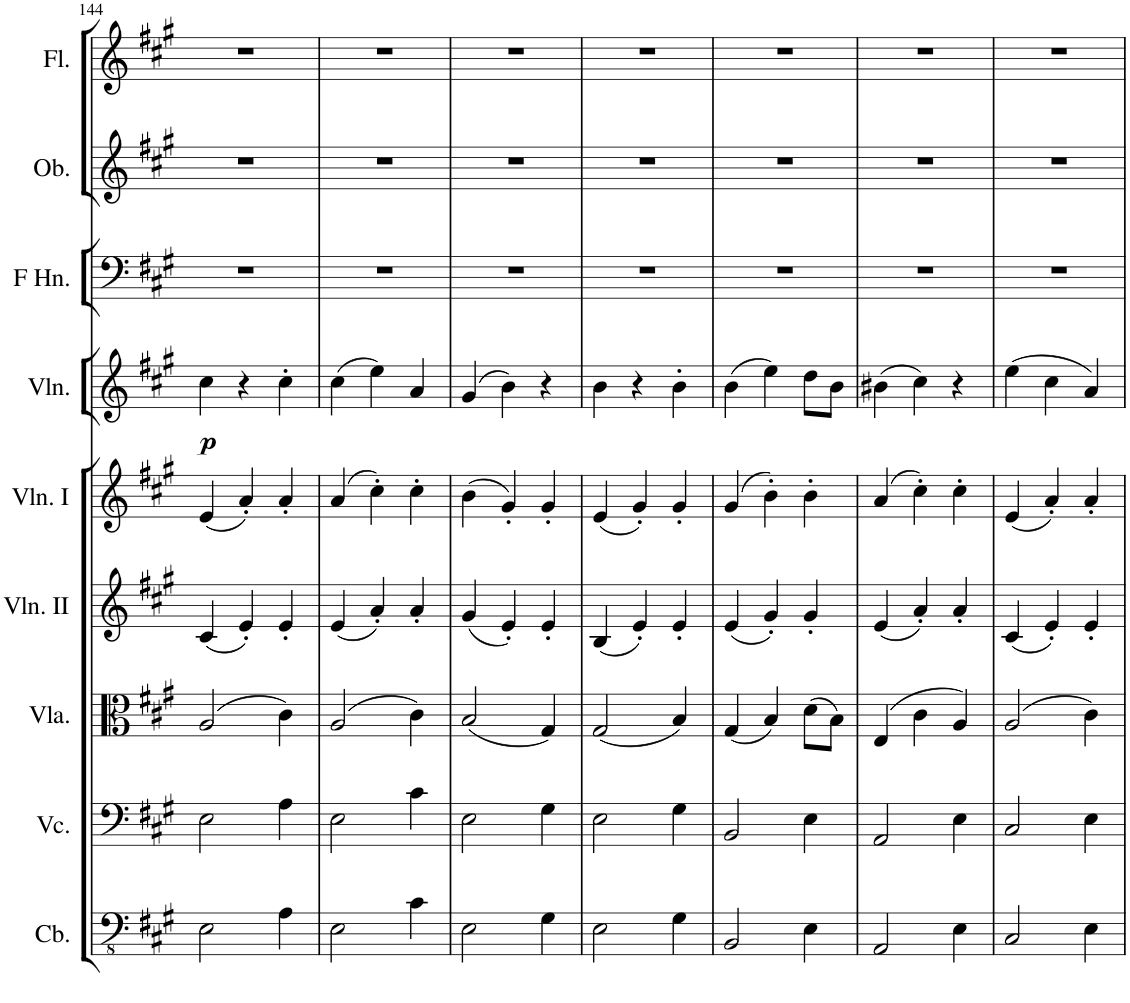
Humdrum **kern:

**kern	**kern	**kern	**kern	**kern	**kern	**dynam	**kern	**kern	**kern
*part9	*part8	*part7	*part6	*part5	*part4	*part4	*part3	*part2	*part1
*staff9	*staff8	*staff7	*staff6	*staff5	*staff4	*staff4	*staff3	*staff2	*staff1
*I"Contrabasses	*I"Violoncellos	*I"Violas	*I"Violins II	*I"Violins I	*I"Violin	*	*I"Horns in F	*I"Oboes	*I"Flutes
*I'Cb.	*I'Vc.	*I'Vla.	*I'Vln. II	*I'Vln. I	*I'Vln.	*	*	*I'Ob.	*I'Fl.
!!LO:PB:g=z
*clefFv4	*clefF4	*clefC3	*clefG2	*clefG2	*clefG2	*	*clefF4	*clefG2	*clefG2
*	*	*	*	*	*	*	*ITrd4c7	*	*
*k[f#c#g#]	*k[f#c#g#]	*k[f#c#g#]	*k[f#c#g#]	*k[f#c#g#]	*k[f#c#g#]	*	*k[f#c#g#]	*k[f#c#g#]	*k[f#c#g#]
*M3/4	*M3/4	*M3/4	*M3/4	*M3/4	*M3/4	*	*M3/4	*M3/4	*M3/4
=144	=144	=144	=144	=144	=144	=144	=144	=144	=144
!	!	!	!	!	!	!LO:DY:b	!	!	!
2EE\	2E\	(2A/	(4c#/	(4e/	4cc#\	p	2.r	2.r	2.r
.	.	.	4e'/)	4a'/)	4r	.	.	.	.
4AA\	4A\	4c#\)	4e'/	4a'/	4cc#'\	.	.	.	.
=145	=145	=145	=145	=145	=145	=145	=145	=145	=145
2EE\	2E\	(2A/	(4e/	(4a/	(4cc#\	.	2.r	2.r	2.r
.	.	.	4a'/)	4cc#'\)	4ee\)	.	.	.	.
4C#\	4c#\	4c#\)	4a'/	4cc#'\	4a/	.	.	.	.
=146	=146	=146	=146	=146	=146	=146	=146	=146	=146
2EE\	2E\	(2B/	(4g#/	(4b\	(4g#/	.	2.r	2.r	2.r
.	.	.	4e'/)	4g#'/)	4b\)	.	.	.	.
4GG#\	4G#\	4G#/)	4e'/	4g#'/	4r	.	.	.	.
=147	=147	=147	=147	=147	=147	=147	=147	=147	=147
2EE\	2E\	(2G#/	(4B/	(4e/	4b\	.	2.r	2.r	2.r
.	.	.	4e'/)	4g#'/)	4r	.	.	.	.
4GG#\	4G#\	4B/)	4e'/	4g#'/	4b'\	.	.	.	.
=148	=148	=148	=148	=148	=148	=148	=148	=148	=148
2BBB/	2BB/	(4G#/	(4e/	(4g#/	(4b\	.	2.r	2.r	2.r
.	.	4B/)	4g#'/)	4b'\)	4ee\)	.	.	.	.
4EE\	4E\	(8d\L	4g#'/	4b'\	8dd\L	.	.	.	.
.	.	8B\J)	.	.	8b\J	.	.	.	.
=149	=149	=149	=149	=149	=149	=149	=149	=149	=149
2AAA/	2AA/	(4E/	(4e/	(4a/	(4b#X\	.	2.r	2.r	2.r
.	.	4c#\	4a'/)	4cc#'\)	4cc#\)	.	.	.	.
4EE\	4E\	4A/)	4a'/	4cc#'\	4r	.	.	.	.
=150	=150	=150	=150	=150	=150	=150	=150	=150	=150
2CC#/	2C#/	(2A/	(4c#/	(4e/	(4ee\	.	2.r	2.r	2.r
.	.	.	4e'/)	4a'/)	4cc#\	.	.	.	.
4EE\	4E\	4c#\)	4e'/	4a'/	4a/)	.	.	.	.
=	=	=	=	=	=	=	=	=	=
*-	*-	*-	*-	*-	*-	*-	*-	*-	*-
